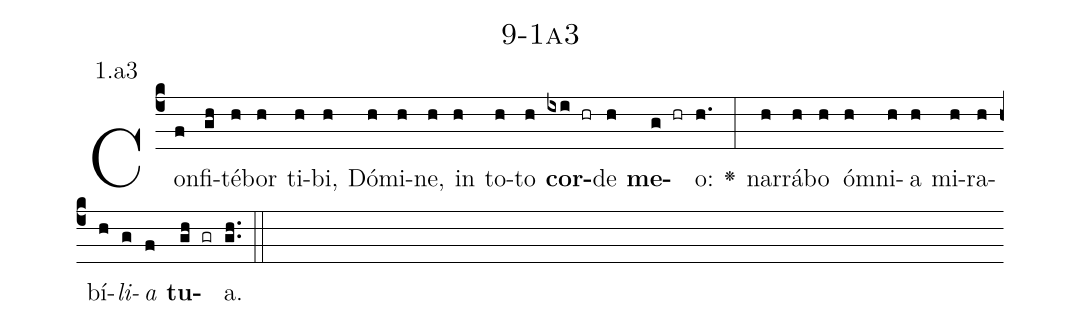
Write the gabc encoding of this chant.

name: 9-1a3;
annotation: 1.a3;
%%
(c4)Con(f)fi(gh)té(h)bor(h) ti(h)bi,(h) Dó(h)mi(h)ne,(h) in(h) to(h)to(h) <b>cor</b>(ixi hr)de(h) <b>me</b>(g hr)o:(h.) <v>\greheightstar</v>(:) nar(h)rá(h)bo(h) óm(h)ni(h)a(h) mi(h)ra(h)bí(h)<i>li</i>(g)<i>a</i>(f) <b>tu</b>(gh gr)a.(gh..) (::)


%E(h) u(h) o(g) u(f) a(gh) e.(gh..) (::)
